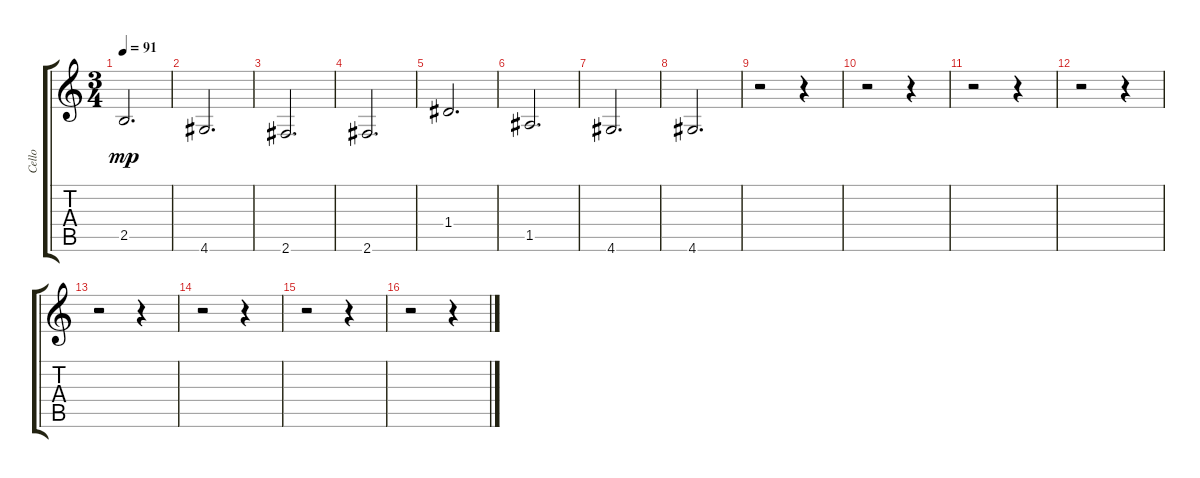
\track ("Cello" "Cello") {instrument acousticguitarsteel}
\staff {score tabs}
\tuning (E4 B3 G3 D3 A2 E2) {hide}
\ts (3 4)
\tempo 91
\clef g2
\ks c
2.5.2{d dy mp} |
4.6.2{d} |
2.6.2{d} |
2.6.2{d} |
1.4.2{d} |
1.5.2{d} |
4.6.2{d} |
4.6.2{d} |
r.2 r.4 |
r.2 r.4 |
r.2 r.4 |
r.2 r.4 |
r.2 r.4 |
r.2 r.4 |
r.2 r.4 |
r.2 r.4
